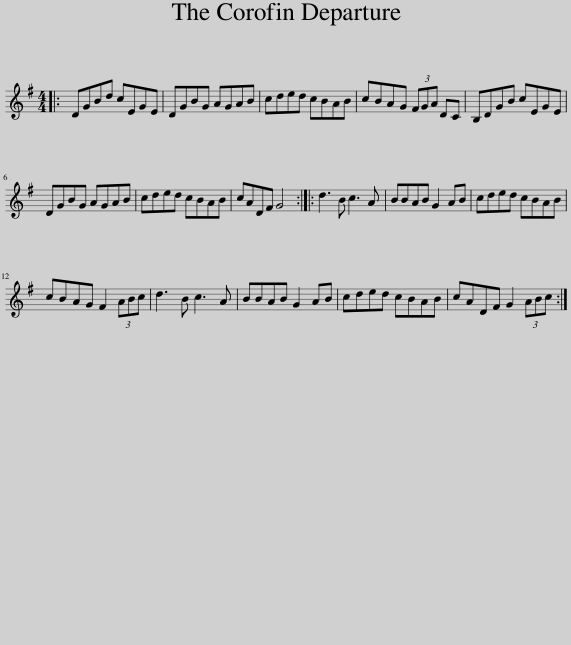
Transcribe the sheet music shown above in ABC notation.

X:1
L:1/8
M:4/4
I:linebreak $
K:G
V:1 treble
V:1
|: DGBd cEGE | DGBG AGAB | cded cBAB | cBAG (3FGA DC | B,DGB cEGE |$ %5
 DGBG AGAB | cded cBAB | cADF G4 :: d3 B c3 A | BBAB G2 AB | %10
 cded cBAB |$ cBAG F2 (3ABc | d3 B c3 A | BBAB G2 AB | cded cBAB | %15
 cADF G2 (3ABc :| %16
